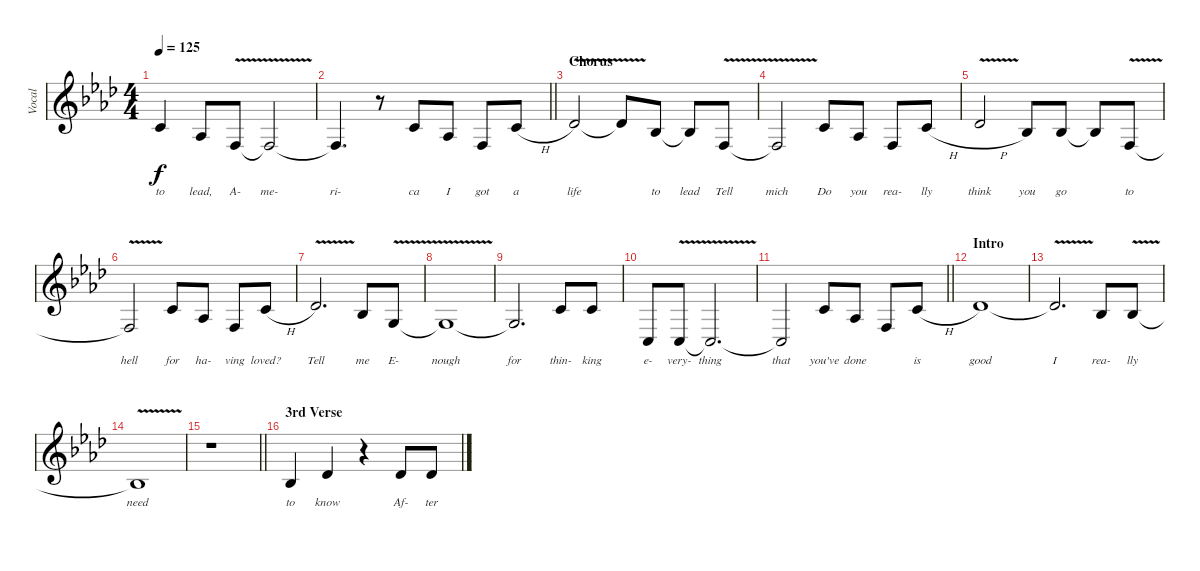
\track ("Vocal" "Vocal") {instrument trombone}
\staff {score}
\tuning (E4 B3 G3 D3 A2 E2) {hide}
\ts (4 4)
\tempo 125
\clef g2
\ks fminor
1.2{t}.4{lyrics (0 "to") lyrics (1 "") lyrics (2 "") lyrics (3 "") lyrics (4 "") dy f} 1.3.8{lyrics (0 "lead,") lyrics (1 "") lyrics (2 "") lyrics (3 "") lyrics (4 "")} 3.4{v}.8{lyrics (0 "A-") lyrics (1 "") lyrics (2 "") lyrics (3 "") lyrics (4 "")} 3.4{t}.2{lyrics (0 "me-") lyrics (1 "") lyrics (2 "") lyrics (3 "") lyrics (4 "")} |
\barLineRight lightlight
3.4{t}.4{d lyrics (0 "ri-") lyrics (1 "") lyrics (2 "") lyrics (3 "") lyrics (4 "")} r.8 1.2.8{lyrics (0 "ca") lyrics (1 "") lyrics (2 "") lyrics (3 "") lyrics (4 "")} 1.3.8{lyrics (0 "I") lyrics (1 "") lyrics (2 "") lyrics (3 "") lyrics (4 "")} 3.4.8{lyrics (0 "got") lyrics (1 "") lyrics (2 "") lyrics (3 "") lyrics (4 "")} 1.2{h}.8{lyrics (0 "a") lyrics (1 "") lyrics (2 "") lyrics (3 "") lyrics (4 "")} |
\section ("" "Chorus")
2.2{v}.2{lyrics (0 "life") lyrics (1 "") lyrics (2 "") lyrics (3 "") lyrics (4 "")} 2.2{t}.8{lyrics (0 "") lyrics (1 "") lyrics (2 "") lyrics (3 "") lyrics (4 "")} 3.3.8{lyrics (0 "to") lyrics (1 "") lyrics (2 "") lyrics (3 "") lyrics (4 "")} 3.3{t}.8{lyrics (0 "lead") lyrics (1 "") lyrics (2 "") lyrics (3 "") lyrics (4 "")} 3.4{v}.8{lyrics (0 "Tell") lyrics (1 "") lyrics (2 "") lyrics (3 "") lyrics (4 "")} |
3.4{t}.2{lyrics (0 "mich") lyrics (1 "") lyrics (2 "") lyrics (3 "") lyrics (4 "")} 1.2.8{lyrics (0 "Do") lyrics (1 "") lyrics (2 "") lyrics (3 "") lyrics (4 "")} 1.3.8{lyrics (0 "you") lyrics (1 "") lyrics (2 "") lyrics (3 "") lyrics (4 "")} 3.4.8{lyrics (0 "rea-") lyrics (1 "") lyrics (2 "") lyrics (3 "") lyrics (4 "")} 5.3{h}.8{lyrics (0 "lly") lyrics (1 "") lyrics (2 "") lyrics (3 "") lyrics (4 "")} |
6.3{v h}.2{lyrics (0 "think") lyrics (1 "") lyrics (2 "") lyrics (3 "") lyrics (4 "")} 3.3.8{lyrics (0 "you") lyrics (1 "") lyrics (2 "") lyrics (3 "") lyrics (4 "")} 3.3.8{lyrics (0 "go") lyrics (1 "") lyrics (2 "") lyrics (3 "") lyrics (4 "")} 3.3{t}.8{lyrics (0 "") lyrics (1 "") lyrics (2 "") lyrics (3 "") lyrics (4 "")} 3.4{v}.8{lyrics (0 "to") lyrics (1 "") lyrics (2 "") lyrics (3 "") lyrics (4 "")} |
3.4{t}.2{lyrics (0 "hell") lyrics (1 "") lyrics (2 "") lyrics (3 "") lyrics (4 "")} 1.2.8{lyrics (0 "for") lyrics (1 "") lyrics (2 "") lyrics (3 "") lyrics (4 "")} 1.3.8{lyrics (0 "ha-") lyrics (1 "") lyrics (2 "") lyrics (3 "") lyrics (4 "")} 3.4.8{lyrics (0 "ving") lyrics (1 "") lyrics (2 "") lyrics (3 "") lyrics (4 "")} 1.2{h}.8{lyrics (0 "loved?") lyrics (1 "") lyrics (2 "") lyrics (3 "") lyrics (4 "")} |
2.2{v}.2{d lyrics (0 "Tell") lyrics (1 "") lyrics (2 "") lyrics (3 "") lyrics (4 "")} 3.3.8{lyrics (0 "me") lyrics (1 "") lyrics (2 "") lyrics (3 "") lyrics (4 "")} 5.4{v}.8{lyrics (0 "E-") lyrics (1 "") lyrics (2 "") lyrics (3 "") lyrics (4 "")} |
5.4{t}.1{lyrics (0 "nough") lyrics (1 "") lyrics (2 "") lyrics (3 "") lyrics (4 "")} |
5.4{t}.2{d lyrics (0 "for") lyrics (1 "") lyrics (2 "") lyrics (3 "") lyrics (4 "")} 1.2.8{lyrics (0 "thin-") lyrics (1 "") lyrics (2 "") lyrics (3 "") lyrics (4 "")} 1.2.8{lyrics (0 "king") lyrics (1 "") lyrics (2 "") lyrics (3 "") lyrics (4 "")} |
3.5.8{lyrics (0 "e-") lyrics (1 "") lyrics (2 "") lyrics (3 "") lyrics (4 "")} 3.5{v}.8{lyrics (0 "very-") lyrics (1 "") lyrics (2 "") lyrics (3 "") lyrics (4 "")} 3.5{t}.2{d lyrics (0 "thing") lyrics (1 "") lyrics (2 "") lyrics (3 "") lyrics (4 "")} |
\barLineRight lightlight
3.5{t}.2{lyrics (0 "that") lyrics (1 "") lyrics (2 "") lyrics (3 "") lyrics (4 "")} 1.2.8{lyrics (0 "you've") lyrics (1 "") lyrics (2 "") lyrics (3 "") lyrics (4 "")} 1.3.8{lyrics (0 "done") lyrics (1 "") lyrics (2 "") lyrics (3 "") lyrics (4 "")} 3.4.8{lyrics (0 "") lyrics (1 "") lyrics (2 "") lyrics (3 "") lyrics (4 "")} 1.2{h}.8{lyrics (0 "is") lyrics (1 "") lyrics (2 "") lyrics (3 "") lyrics (4 "")} |
\section ("" "Intro")
2.2.1{lyrics (0 "good") lyrics (1 "") lyrics (2 "") lyrics (3 "") lyrics (4 "")} |
2.2{v t}.2{d lyrics (0 "I") lyrics (1 "") lyrics (2 "") lyrics (3 "") lyrics (4 "")} 3.3.8{lyrics (0 "rea-") lyrics (1 "") lyrics (2 "") lyrics (3 "") lyrics (4 "")} 3.3{v}.8{lyrics (0 "lly") lyrics (1 "") lyrics (2 "") lyrics (3 "") lyrics (4 "")} |
3.3{t}.1{lyrics (0 "need") lyrics (1 "") lyrics (2 "") lyrics (3 "") lyrics (4 "")} |
\barLineRight lightlight
r.1 |
\section ("" "3rd Verse")
3.3.4{lyrics (0 "to") lyrics (1 "") lyrics (2 "") lyrics (3 "") lyrics (4 "")} 2.2.4{lyrics (0 "know") lyrics (1 "") lyrics (2 "") lyrics (3 "") lyrics (4 "")} r.4 2.2.8{lyrics (0 "Af-") lyrics (1 "") lyrics (2 "") lyrics (3 "") lyrics (4 "")} 2.2.8{lyrics (0 "ter") lyrics (1 "") lyrics (2 "") lyrics (3 "") lyrics (4 "")}
